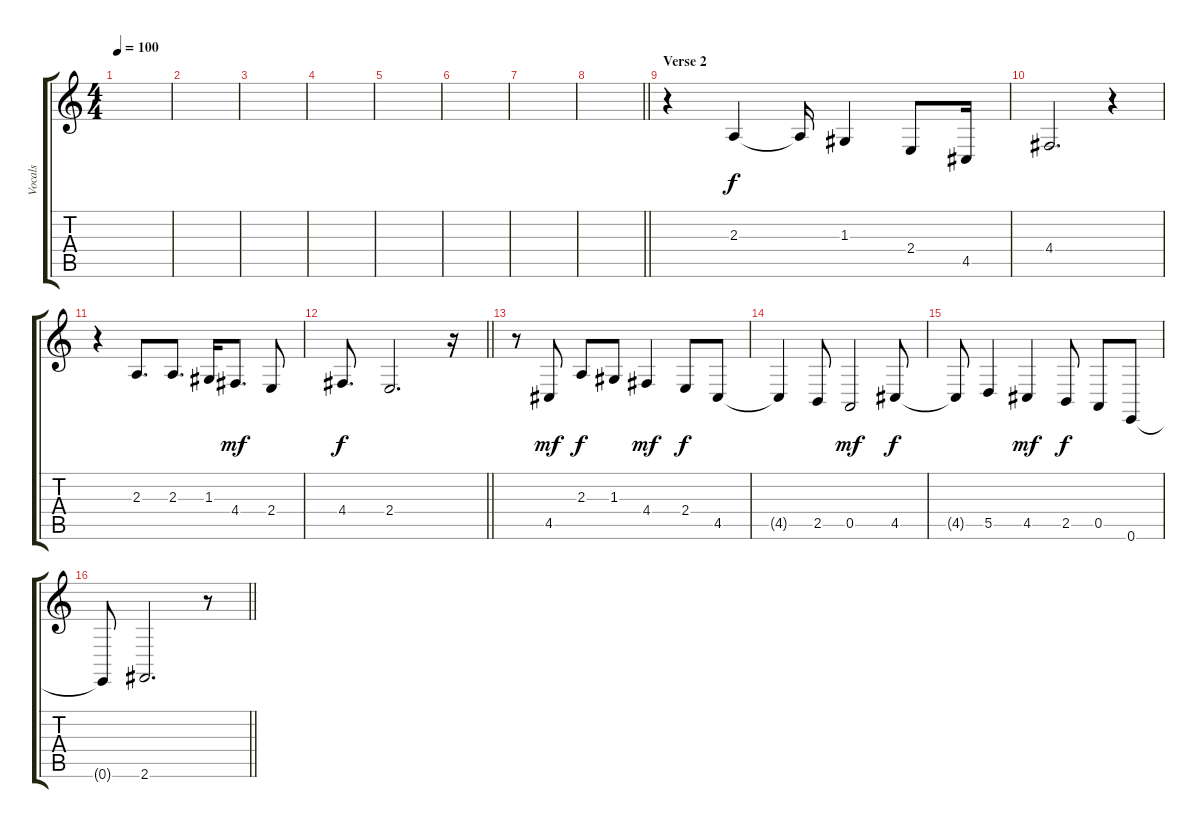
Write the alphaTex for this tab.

\track ("Vocals" "Vocals") {instrument cello}
\staff {score tabs}
\tuning (E4 B3 G3 D3 A2 E2) {hide}
\ts (4 4)
\tempo 100
\clef g2
\ks c
|
|
|
|
|
|
|
\barLineRight lightlight
|
\section ("" "Verse 2")
r.4 2.3.4 2.3{t}.16 1.3.4 2.4.8 4.5.16 |
4.4.2{d} r.4 |
r.4 2.3.8{d} 2.3.8{d} 1.3.16 4.4.8{d dy mf} 2.4.8 |
\barLineRight lightlight
4.4.8{d dy f} 2.4.2{d} r.16 |
r.8 4.5.8{dy mf} 2.3.8{dy f} 1.3.8 4.4.4{dy mf} 2.4.8{dy f} 4.5.8 |
4.5{t}.4 2.5.8 0.5.2{dy mf} 4.5.8{dy f} |
4.5{t}.8 5.5.4 4.5.4{dy mf} 2.5.8{dy f} 0.5.8 0.6.8 |
\barLineRight lightlight
0.6{t}.8 2.6.2{d} r.8
